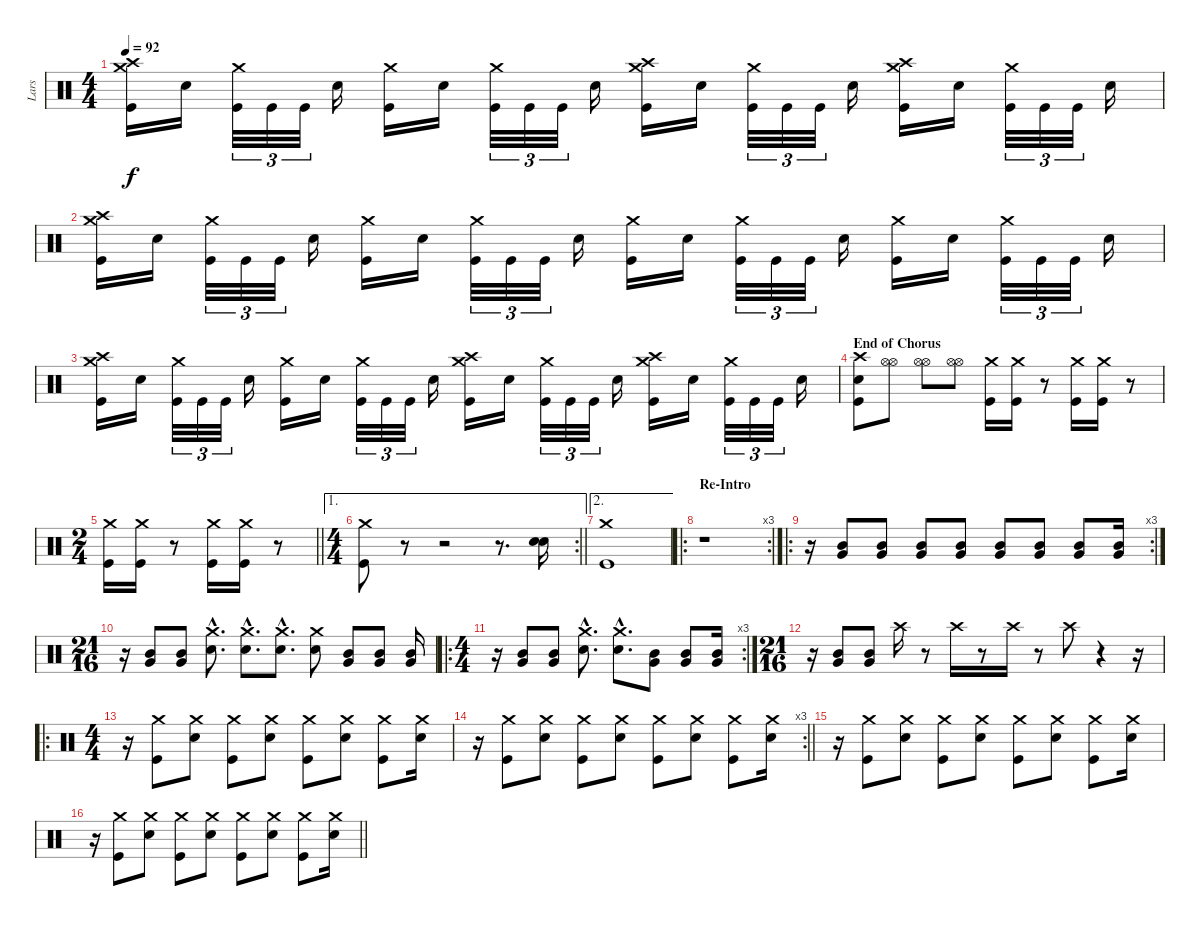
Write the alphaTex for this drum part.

\track ("Lars" "Lars") {instrument percussion}
\staff {score}
\articulation defaults
\ts (4 4)
\tempo 92
\clef neutral
\ks c
("Crash high (hit)" "Crash medium (hit)" "Kick (hit)").16{dy f} "Electric Snare (hit)".16 ("Crash medium (hit)" "Kick (hit)").32{tu (3 2)} "Kick (hit)".32{tu (3 2)} "Kick (hit)".32{tu (3 2)} "Electric Snare (hit)".16 ("Crash medium (hit)" "Kick (hit)").16 "Electric Snare (hit)".16 ("Crash medium (hit)" "Kick (hit)").32{tu (3 2)} "Kick (hit)".32{tu (3 2)} "Kick (hit)".32{tu (3 2)} "Electric Snare (hit)".16 ("Crash high (hit)" "Crash medium (hit)" "Kick (hit)").16 "Electric Snare (hit)".16 ("Crash medium (hit)" "Kick (hit)").32{tu (3 2)} "Kick (hit)".32{tu (3 2)} "Kick (hit)".32{tu (3 2)} "Electric Snare (hit)".16 ("Crash high (hit)" "Crash medium (hit)" "Kick (hit)").16 "Electric Snare (hit)".16 ("Crash medium (hit)" "Kick (hit)").32{tu (3 2)} "Kick (hit)".32{tu (3 2)} "Kick (hit)".32{tu (3 2)} "Electric Snare (hit)".16 |
("Crash high (hit)" "Crash medium (hit)" "Kick (hit)").16 "Electric Snare (hit)".16 ("Crash medium (hit)" "Kick (hit)").32{tu (3 2)} "Kick (hit)".32{tu (3 2)} "Kick (hit)".32{tu (3 2)} "Electric Snare (hit)".16 ("Crash medium (hit)" "Kick (hit)").16 "Electric Snare (hit)".16 ("Crash medium (hit)" "Kick (hit)").32{tu (3 2)} "Kick (hit)".32{tu (3 2)} "Kick (hit)".32{tu (3 2)} "Electric Snare (hit)".16 ("Crash medium (hit)" "Kick (hit)").16 "Electric Snare (hit)".16 ("Crash medium (hit)" "Kick (hit)").32{tu (3 2)} "Kick (hit)".32{tu (3 2)} "Kick (hit)".32{tu (3 2)} "Electric Snare (hit)".16 ("Crash medium (hit)" "Kick (hit)").16 "Electric Snare (hit)".16 ("Crash medium (hit)" "Kick (hit)").32{tu (3 2)} "Kick (hit)".32{tu (3 2)} "Kick (hit)".32{tu (3 2)} "Electric Snare (hit)".16 |
("Crash high (hit)" "Crash medium (hit)" "Kick (hit)").16 "Electric Snare (hit)".16 ("Crash medium (hit)" "Kick (hit)").32{tu (3 2)} "Kick (hit)".32{tu (3 2)} "Kick (hit)".32{tu (3 2)} "Electric Snare (hit)".16 ("Crash medium (hit)" "Kick (hit)").16 "Electric Snare (hit)".16 ("Crash medium (hit)" "Kick (hit)").32{tu (3 2)} "Kick (hit)".32{tu (3 2)} "Kick (hit)".32{tu (3 2)} "Electric Snare (hit)".16 ("Crash high (hit)" "Crash medium (hit)" "Kick (hit)").16 "Electric Snare (hit)".16 ("Crash medium (hit)" "Kick (hit)").32{tu (3 2)} "Kick (hit)".32{tu (3 2)} "Kick (hit)".32{tu (3 2)} "Electric Snare (hit)".16 ("Crash high (hit)" "Crash medium (hit)" "Kick (hit)").16 "Electric Snare (hit)".16 ("Crash medium (hit)" "Kick (hit)").32{tu (3 2)} "Kick (hit)".32{tu (3 2)} "Kick (hit)".32{tu (3 2)} "Electric Snare (hit)".16 |
\section ("" "End of Chorus")
("Crash high (hit)" "Electric Snare (hit)" "Kick (hit)").8 ("Hi-Hat (open)" "Hi-Hat (open)").8{bd 120} ("Hi-Hat (open)" "Hi-Hat (open)").8{bd 120} ("Hi-Hat (open)" "Hi-Hat (open)").8{bd 120} ("Crash medium (hit)" "Kick (hit)").16 ("Crash medium (hit)" "Kick (hit)").16 r.8 ("Crash medium (hit)" "Kick (hit)").16 ("Crash medium (hit)" "Kick (hit)").16 r.8 |
\ts (2 4)
\barLineRight lightlight
("Crash medium (hit)" "Kick (hit)").16 ("Crash medium (hit)" "Kick (hit)").16 r.8 ("Crash medium (hit)" "Kick (hit)").16 ("Crash medium (hit)" "Kick (hit)").16 r.8 |
\ae 1
\rc 2
\ts (4 4)
\barLineRight lightlight
("Crash medium (hit)" "Kick (hit)").8 r.8 r.2 r.8{d} ("Electric Snare (hit)" "Electric Snare (hit)").16{bd 120} |
\ae 2
("Crash medium (hit)" "Kick (hit)").1 |
\ro
\rc 3
\section ("" "Re-Intro")
r.1 |
\ro
\rc 3
r.16 ("Mid Tom (hit)" "Very Low Tom (hit)").8 ("Mid Tom (hit)" "Very Low Tom (hit)").8 ("Mid Tom (hit)" "Very Low Tom (hit)").8 ("Mid Tom (hit)" "Very Low Tom (hit)").8 ("Mid Tom (hit)" "Very Low Tom (hit)").8 ("Mid Tom (hit)" "Very Low Tom (hit)").8 ("Mid Tom (hit)" "Very Low Tom (hit)").8 ("Mid Tom (hit)" "Very Low Tom (hit)").16 |
\ts (21 16)
r.16 ("Mid Tom (hit)" "Very Low Tom (hit)").8 ("Mid Tom (hit)" "Very Low Tom (hit)").8 ("Crash medium (hit)"{hac} "Electric Snare (hit)"{hac}).8{d} ("Crash medium (hit)"{hac} "Electric Snare (hit)"{hac}).8{d} ("Crash medium (hit)"{hac} "Electric Snare (hit)"{hac}).8{d} ("Crash medium (hit)" "Electric Snare (hit)").8 ("Mid Tom (hit)" "Very Low Tom (hit)").8 ("Mid Tom (hit)" "Very Low Tom (hit)").8 ("Mid Tom (hit)" "Very Low Tom (hit)").16 |
\ro
\rc 3
\ts (4 4)
r.16 ("Mid Tom (hit)" "Very Low Tom (hit)").8 ("Mid Tom (hit)" "Very Low Tom (hit)").8 ("Crash medium (hit)"{hac} "Electric Snare (hit)"{hac}).8{d} ("Crash medium (hit)"{hac} "Electric Snare (hit)"{hac}).8{d} ("Mid Tom (hit)" "Very Low Tom (hit)").8 ("Mid Tom (hit)" "Very Low Tom (hit)").8 ("Mid Tom (hit)" "Very Low Tom (hit)").16 |
\ts (21 16)
r.16 ("Mid Tom (hit)" "Very Low Tom (hit)").8 ("Mid Tom (hit)" "Very Low Tom (hit)").8 "Crash high (hit)".16 r.8 "Crash high (hit)".16 r.8 "Crash high (hit)".16 r.8 "Crash high (hit)".8 r.4 r.16 |
\ro
\ts (4 4)
r.16 ("Crash medium (hit)" "Kick (hit)").8 ("Crash medium (hit)" "Electric Snare (hit)").8 ("Crash medium (hit)" "Kick (hit)").8 ("Crash medium (hit)" "Electric Snare (hit)").8 ("Crash medium (hit)" "Kick (hit)").8 ("Crash medium (hit)" "Electric Snare (hit)").8 ("Crash medium (hit)" "Kick (hit)").8 ("Crash medium (hit)" "Electric Snare (hit)").16 |
\rc 3
\barLineRight lightlight
r.16 ("Crash medium (hit)" "Kick (hit)").8 ("Crash medium (hit)" "Electric Snare (hit)").8 ("Crash medium (hit)" "Kick (hit)").8 ("Crash medium (hit)" "Electric Snare (hit)").8 ("Crash medium (hit)" "Kick (hit)").8 ("Crash medium (hit)" "Electric Snare (hit)").8 ("Crash medium (hit)" "Kick (hit)").8 ("Crash medium (hit)" "Electric Snare (hit)").16 |
r.16 ("Crash medium (hit)" "Kick (hit)").8 ("Crash medium (hit)" "Electric Snare (hit)").8 ("Crash medium (hit)" "Kick (hit)").8 ("Crash medium (hit)" "Electric Snare (hit)").8 ("Crash medium (hit)" "Kick (hit)").8 ("Crash medium (hit)" "Electric Snare (hit)").8 ("Crash medium (hit)" "Kick (hit)").8 ("Crash medium (hit)" "Electric Snare (hit)").16 |
\barLineRight lightlight
r.16 ("Crash medium (hit)" "Kick (hit)").8 ("Crash medium (hit)" "Electric Snare (hit)").8 ("Crash medium (hit)" "Kick (hit)").8 ("Crash medium (hit)" "Electric Snare (hit)").8 ("Crash medium (hit)" "Kick (hit)").8 ("Crash medium (hit)" "Electric Snare (hit)").8 ("Crash medium (hit)" "Kick (hit)").8 ("Crash medium (hit)" "Electric Snare (hit)").16
